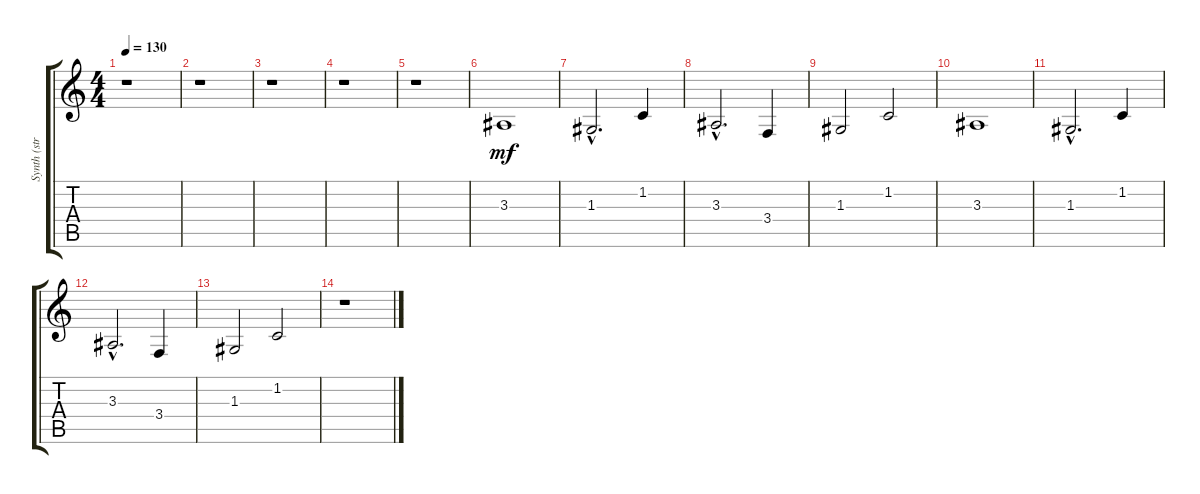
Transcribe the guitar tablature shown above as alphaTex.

\track ("Synth (strings)" "Synth (str") {instrument synthstrings1}
\staff {score tabs}
\tuning (E4 B3 G3 D3 A2 E2) {hide}
\ts (4 4)
\tempo 130
\clef g2
\ks c
r.1{dy mf} |
r.1 |
r.1 |
r.1 |
r.1 |
3.3.1 |
1.3{hac}.2{d} 1.2.4 |
3.3{hac}.2{d} 3.4.4 |
1.3.2 1.2.2 |
3.3.1 |
1.3{hac}.2{d} 1.2.4 |
3.3{hac}.2{d} 3.4.4 |
1.3.2 1.2.2 |
r.1
